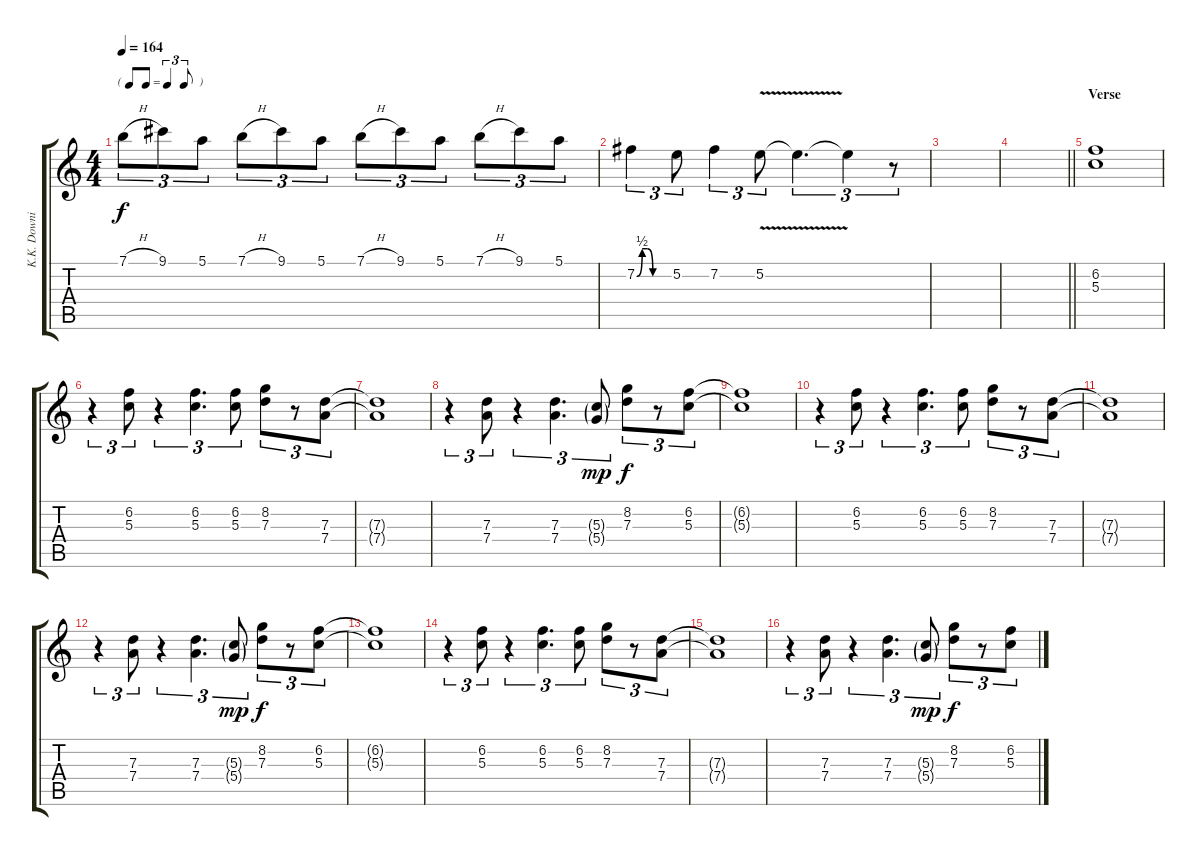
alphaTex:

\track ("K.K. Downing" "K.K. Downi") {instrument distortionguitar}
\staff {score tabs}
\tuning (E4 B3 G3 D3 A2 E2) {hide}
\ts (4 4)
\tf triplet8th
\tempo 164
\clef g2
\ks c
7.1{h}.8{tu (3 2) dy f} 9.1.8{tu (3 2)} 5.1.8{tu (3 2)} 7.1{h}.8{tu (3 2)} 9.1.8{tu (3 2)} 5.1.8{tu (3 2)} 7.1{h}.8{tu (3 2)} 9.1.8{tu (3 2)} 5.1.8{tu (3 2)} 7.1{h}.8{tu (3 2)} 9.1.8{tu (3 2)} 5.1.8{tu (3 2)} |
7.2{be (custom 0 0 10 2 20 2 30 0 60 0)}.4{tu (3 2)} 5.2.8{tu (3 2)} 7.2.4{tu (3 2)} 5.2{v}.8{tu (3 2)} 5.2{t}.4{d tu (3 2)} 5.2{t}.4{tu (3 2)} r.8{tu (3 2)} |
|
\barLineRight lightlight
|
\section ("" "Verse")
(6.2 5.3).1 |
r.4{tu (3 2)} (6.2 5.3).8{tu (3 2)} r.4{tu (3 2)} (6.2 5.3).4{d tu (3 2)} (6.2 5.3).8{tu (3 2)} (8.2 7.3).8{tu (3 2)} r.8{tu (3 2)} (7.3 7.4).8{tu (3 2)} |
(7.3{t} 7.4{t}).1 |
r.4{tu (3 2)} (7.3 7.4).8{tu (3 2)} r.4{tu (3 2)} (7.3 7.4).4{d tu (3 2)} (5.3{g} 5.4{g}).8{tu (3 2) dy mp} (8.2 7.3).8{tu (3 2) dy f} r.8{tu (3 2)} (6.2 5.3).8{tu (3 2)} |
(6.2{t} 5.3{t}).1 |
r.4{tu (3 2)} (6.2 5.3).8{tu (3 2)} r.4{tu (3 2)} (6.2 5.3).4{d tu (3 2)} (6.2 5.3).8{tu (3 2)} (8.2 7.3).8{tu (3 2)} r.8{tu (3 2)} (7.3 7.4).8{tu (3 2)} |
(7.3{t} 7.4{t}).1 |
r.4{tu (3 2)} (7.3 7.4).8{tu (3 2)} r.4{tu (3 2)} (7.3 7.4).4{d tu (3 2)} (5.3{g} 5.4{g}).8{tu (3 2) dy mp} (8.2 7.3).8{tu (3 2) dy f} r.8{tu (3 2)} (6.2 5.3).8{tu (3 2)} |
(6.2{t} 5.3{t}).1 |
r.4{tu (3 2)} (6.2 5.3).8{tu (3 2)} r.4{tu (3 2)} (6.2 5.3).4{d tu (3 2)} (6.2 5.3).8{tu (3 2)} (8.2 7.3).8{tu (3 2)} r.8{tu (3 2)} (7.3 7.4).8{tu (3 2)} |
(7.3{t} 7.4{t}).1 |
r.4{tu (3 2)} (7.3 7.4).8{tu (3 2)} r.4{tu (3 2)} (7.3 7.4).4{d tu (3 2)} (5.3{g} 5.4{g}).8{tu (3 2) dy mp} (8.2 7.3).8{tu (3 2) dy f} r.8{tu (3 2)} (6.2 5.3).8{tu (3 2)}
